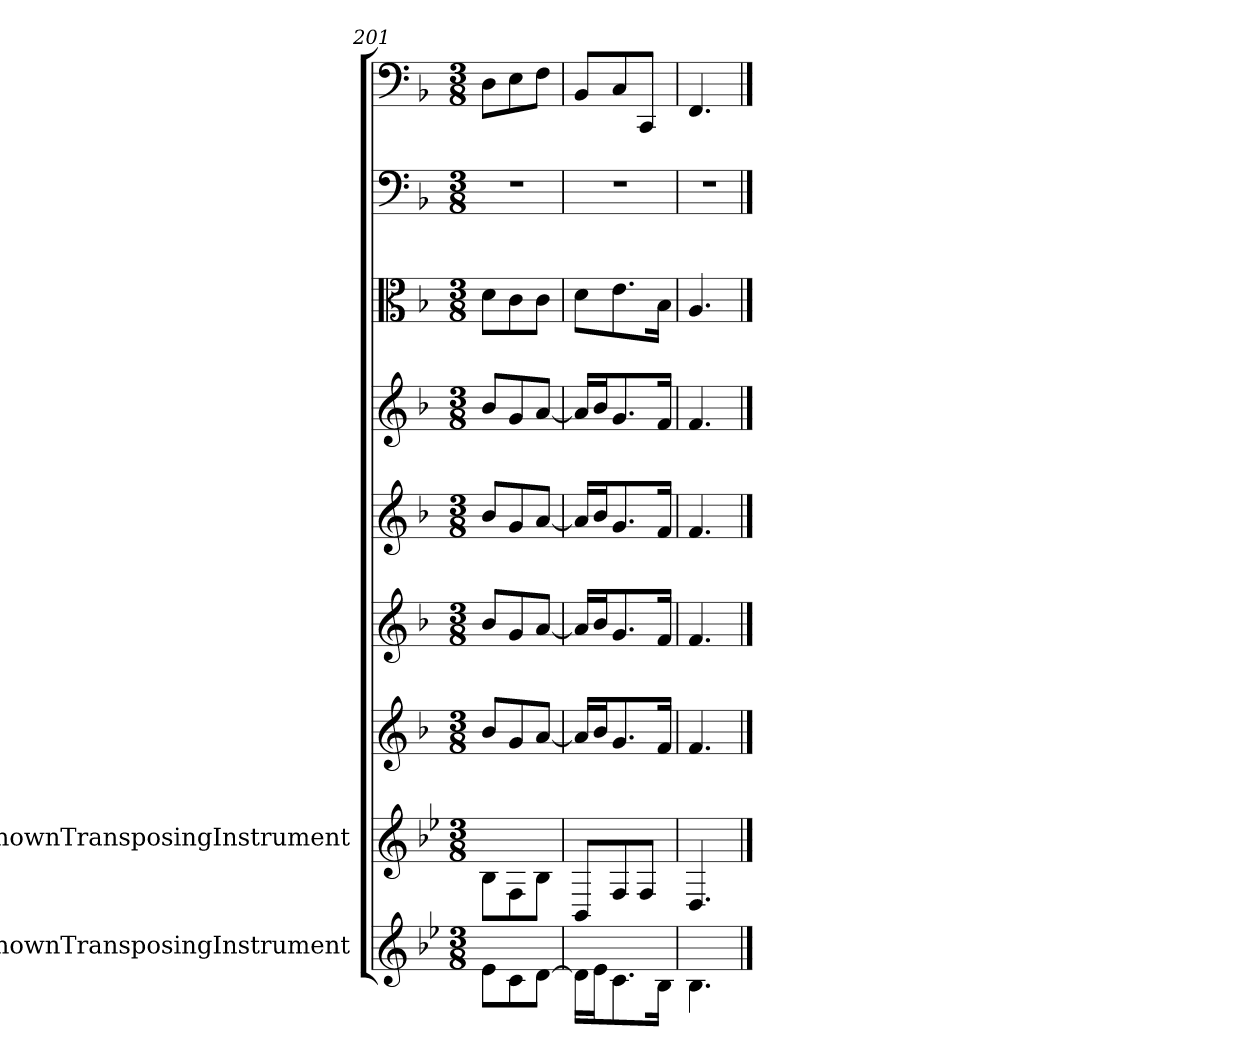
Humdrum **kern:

**kern	**kern	**kern	**kern	**kern	**kern	**kern	**kern	**kern
*part9	*part8	*part7	*part6	*part5	*part4	*part3	*part2	*part1
*staff9	*staff8	*staff7	*staff6	*staff5	*staff4	*staff3	*staff2	*staff1
*I"UnknownTransposingInstrument	*I"UnknownTransposingInstrument	*	*	*	*	*	*	*
*clefG2	*clefG2	*clefG2	*clefG2	*clefG2	*clefG2	*clefC3	*clefF4	*clefF4
*ITrd-4c-7	*ITrd-4c-7	*	*	*	*	*	*	*
*k[b-]	*k[b-]	*k[b-]	*k[b-]	*k[b-]	*k[b-]	*k[b-]	*k[b-]	*k[b-]
*M3/8	*M3/8	*M3/8	*M3/8	*M3/8	*M3/8	*M3/8	*M3/8	*M3/8
=201	=201	=201	=201	=201	=201	=201	=201	=201
8b-\L	8f\L	8b-/L	8b-/L	8b-/L	8b-/L	8d\L	4.r	8D\L
8g\	8c\	8g/	8g/	8g/	8g/	8c\	.	8E\
[8a\J	8f\J	[8a/J	[8a/J	[8a/J	[8a/J	8c\J	.	8F\J
=202	=202	=202	=202	=202	=202	=202	=202	=202
16a\LL]	8F/L	16a/LL]	16a/LL]	16a/LL]	16a/LL]	8d\L	4.r	8BB-/L
16b-\J	.	16b-/J	16b-/J	16b-/J	16b-/J	.	.	.
8.g\	8c/	8.g/	8.g/	8.g/	8.g/	8.e\	.	8C/
.	8c/J	.	.	.	.	.	.	8CC/J
16f\Jk	.	16f/Jk	16f/Jk	16f/Jk	16f/Jk	16B-\Jk	.	.
=203	=203	=203	=203	=203	=203	=203	=203	=203
4.f\	4.A/	4.f/	4.f/	4.f/	4.f/	4.A/	4.r	4.FF/
==	==	==	==	==	==	==	==	==
*-	*-	*-	*-	*-	*-	*-	*-	*-
